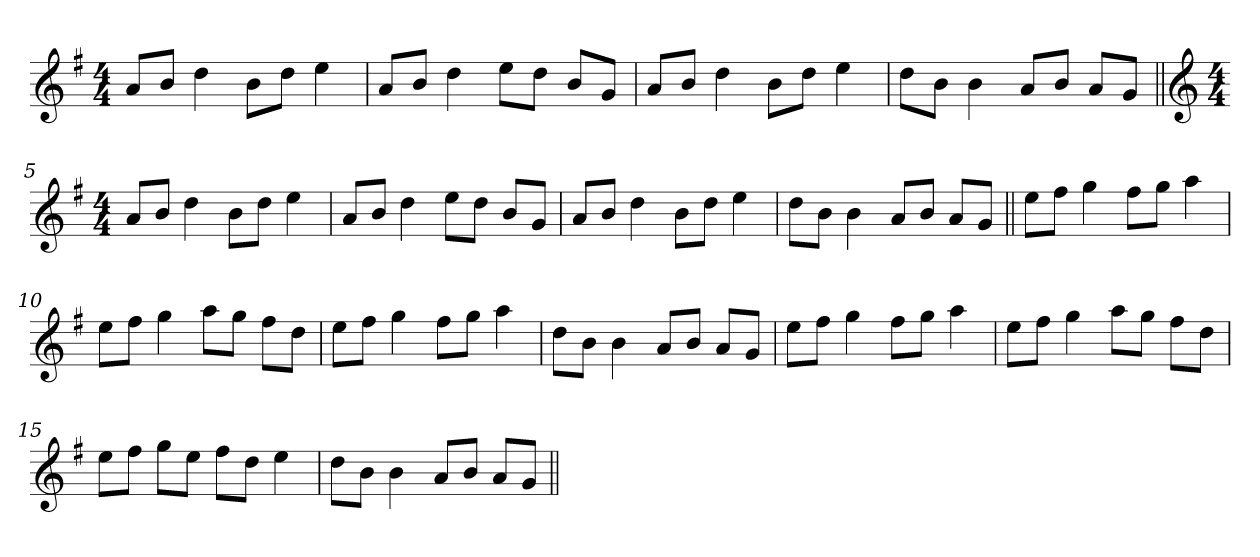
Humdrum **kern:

**kern
*part1
*staff1
*clefG2
*k[f#]
*M4/4
=1
8a/L
8b/J
4dd\
8b\L
8dd\J
4ee\
=2
8a/L
8b/J
4dd\
8ee\L
8dd\J
8b/L
8g/J
=3
8a/L
8b/J
4dd\
8b\L
8dd\J
4ee\
=4
8dd\L
8b\J
4b\
8a/L
8b/J
8a/L
8g/J
=5||
*clefG2
*M4/4
8a/L
8b/J
4dd\
8b\L
8dd\J
4ee\
!!LO:LB:g=z
=6
8a/L
8b/J
4dd\
8ee\L
8dd\J
8b/L
8g/J
=7
8a/L
8b/J
4dd\
8b\L
8dd\J
4ee\
=8
8dd\L
8b\J
4b\
8a/L
8b/J
8a/L
8g/J
=9||
8ee\L
8ff#\J
4gg\
8ff#\L
8gg\J
4aa\
=10
8ee\L
8ff#\J
4gg\
8aa\L
8gg\J
8ff#\L
8dd\J
=11
8ee\L
8ff#\J
4gg\
8ff#\L
8gg\J
4aa\
!!LO:LB:g=z
=12
8dd\L
8b\J
4b\
8a/L
8b/J
8a/L
8g/J
=13
8ee\L
8ff#\J
4gg\
8ff#\L
8gg\J
4aa\
=14
8ee\L
8ff#\J
4gg\
8aa\L
8gg\J
8ff#\L
8dd\J
=15
8ee\L
8ff#\J
8gg\L
8ee\J
8ff#\L
8dd\J
4ee\
=16
8dd\L
8b\J
4b\
8a/L
8b/J
8a/L
8g/J
=||
*-
